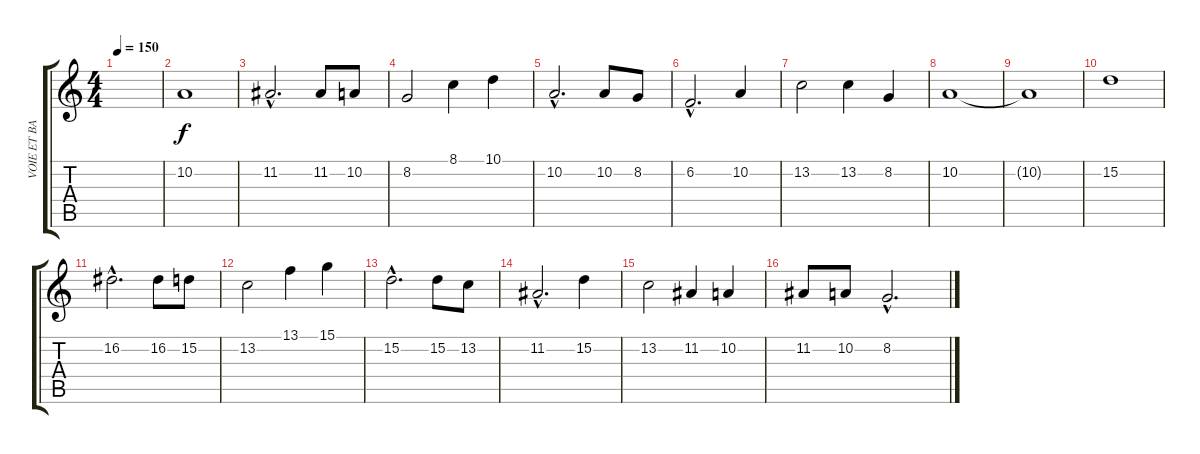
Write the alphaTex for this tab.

\track ("VOIE ET BACKING VOCAL" "VOIE ET BA") {instrument stringensemble1}
\staff {score tabs}
\tuning (E4 B3 G3 D3 A2 E2) {hide}
\ts (4 4)
\tempo 150
\clef g2
\ks c
|
10.2.1 |
11.2{hac}.2{d} 11.2.8 10.2.8 |
8.2.2 8.1.4 10.1.4 |
10.2{hac}.2{d} 10.2.8 8.2.8 |
6.2{hac}.2{d} 10.2.4 |
13.2.2 13.2.4 8.2.4 |
10.2.1 |
10.2{t}.1 |
15.2.1 |
16.2{hac}.2{d} 16.2.8 15.2.8 |
13.2.2 13.1.4 15.1.4 |
15.2{hac}.2{d} 15.2.8 13.2.8 |
11.2{hac}.2{d} 15.2.4 |
13.2.2 11.2.4 10.2.4 |
11.2.8 10.2.8 8.2{hac}.2{d}
